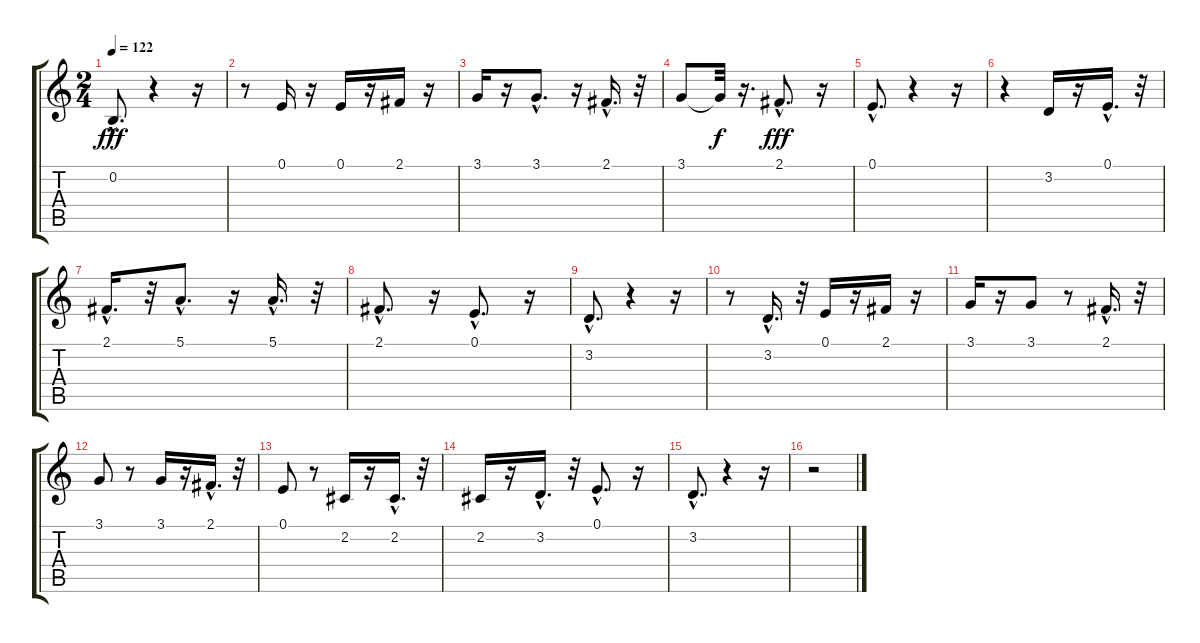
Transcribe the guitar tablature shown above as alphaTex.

\track "" {instrument ocarina}
\staff {score tabs}
\tuning (E4 B3 G3 D3 A2 E2) {hide}
\ts (2 4)
\tempo 122
\clef g2
\ks c
0.2{hac}.8{d dy fff} r.4 r.16 |
r.8 0.1.16 r.16 0.1.16 r.16 2.1.16 r.16 |
3.1.16 r.16 3.1{hac}.8{d} r.16 2.1{hac}.16{d} r.32 |
3.1.8 3.1{t}.32{dy f} r.16{d} 2.1{hac}.8{d dy fff} r.16 |
0.1{hac}.8{d} r.4 r.16 |
r.4 3.2.16 r.16 0.1{hac}.16{d} r.32 |
2.1{hac}.16{d} r.32 5.1{hac}.8{d} r.16 5.1{hac}.16{d} r.32 |
2.1{hac}.8{d} r.16 0.1{hac}.8{d} r.16 |
3.2{hac}.8{d} r.4 r.16 |
r.8 3.2{hac}.16{d} r.32 0.1.16 r.16 2.1.16 r.16 |
3.1.16 r.16 3.1.8 r.8 2.1{hac}.16{d} r.32 |
3.1.8 r.8 3.1.16 r.16 2.1{hac}.16{d} r.32 |
0.1.8 r.8 2.2.16 r.16 2.2{hac}.16{d} r.32 |
2.2.16 r.16 3.2{hac}.16{d} r.32 0.1{hac}.8{d} r.16 |
3.2{hac}.8{d} r.4 r.16 |
r.2
